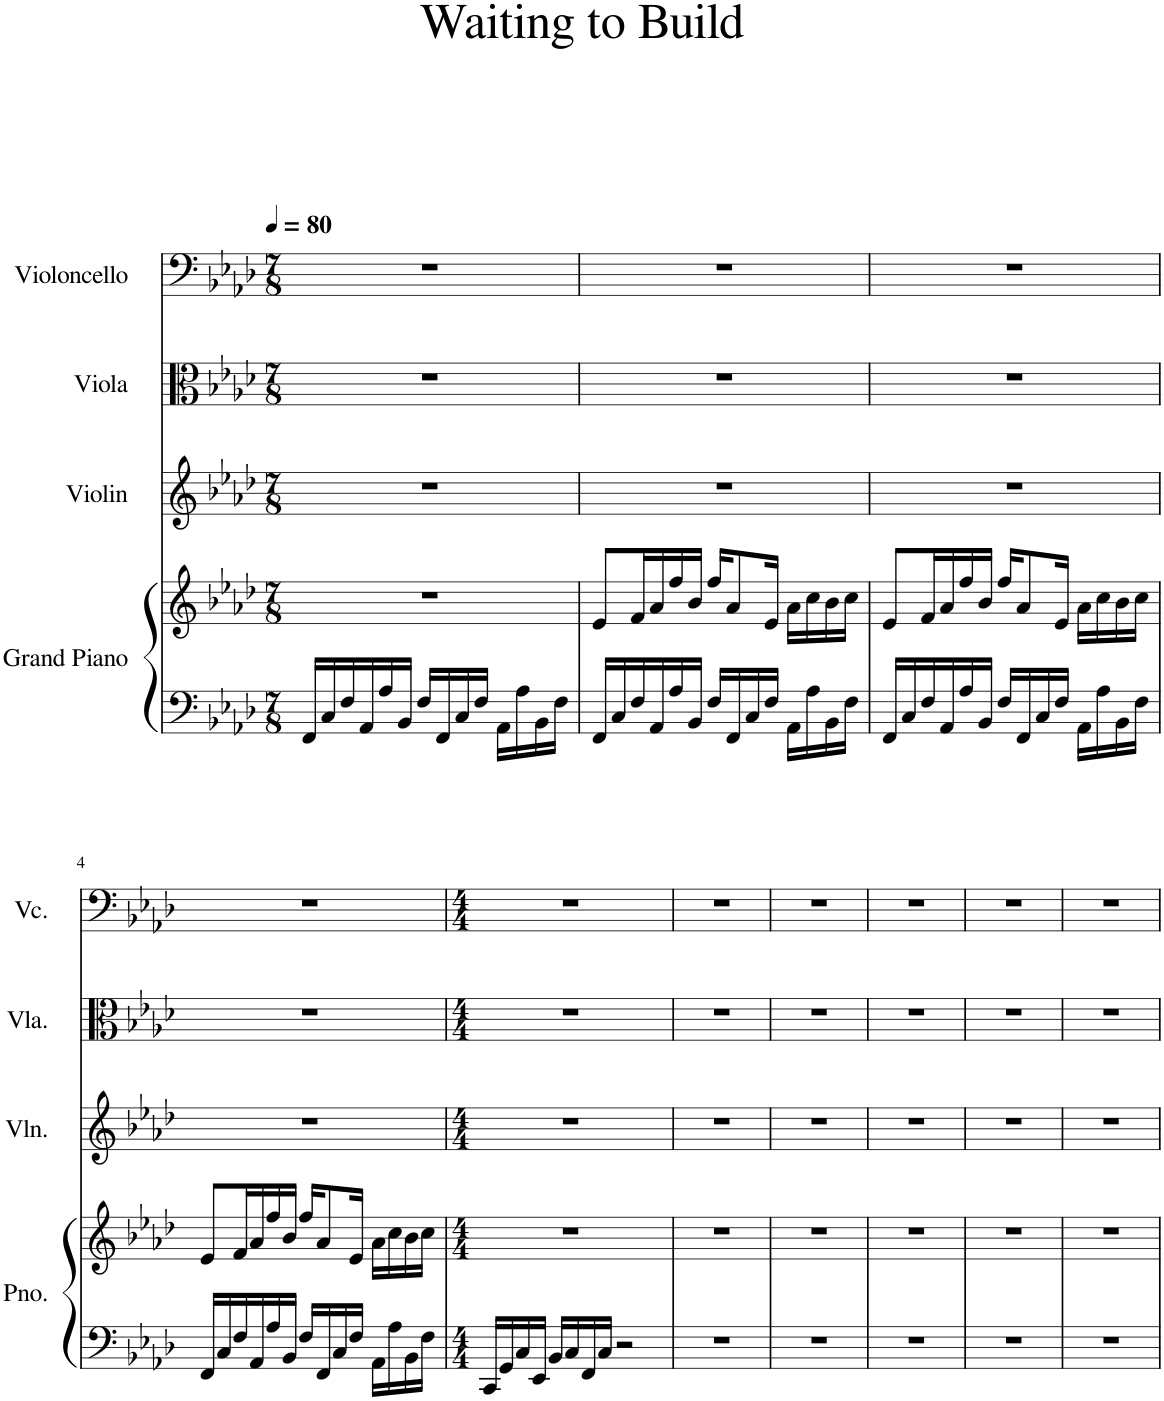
**kern	**kern	**kern	**kern	**kern
*part4	*part4	*part3	*part2	*part1
*staff5	*staff4	*staff3	*staff2	*staff1
*I"Grand Piano	*	*I"Violin	*I"Viola	*I"Violoncello
*I'Pno.	*	*I'Vln.	*I'Vla.	*I'Vc.
*clefF4	*clefG2	*clefG2	*clefC3	*clefF4
*k[b-e-a-d-]	*k[b-e-a-d-]	*k[b-e-a-d-]	*k[b-e-a-d-]	*k[b-e-a-d-]
*M7/8	*M7/8	*M7/8	*M7/8	*M7/8
*MM80	*MM80	*MM80	*MM80	*MM80
=1	=1	=1	=1	=1
16FF/LL	2..r	2..r	2..r	2..r
16C/	.	.	.	.
16F/	.	.	.	.
16AA-/	.	.	.	.
16A-/	.	.	.	.
16BB-/JJ	.	.	.	.
16F/LL	.	.	.	.
16FF/	.	.	.	.
16C/	.	.	.	.
16F/JJ	.	.	.	.
16AA-\LL	.	.	.	.
16A-\	.	.	.	.
16BB-\	.	.	.	.
16F\JJ	.	.	.	.
=2	=2	=2	=2	=2
16FF/LL	8e-/L	2..r	2..r	2..r
16C/	.	.	.	.
16F/	16f/L	.	.	.
16AA-/	16a-/	.	.	.
16A-/	16ff/	.	.	.
16BB-/JJ	16b-/JJ	.	.	.
16F/LL	16ff/KL	.	.	.
16FF/	8a-/	.	.	.
16C/	.	.	.	.
16F/JJ	16e-/Jk	.	.	.
16AA-\LL	16a-\LL	.	.	.
16A-\	16cc\	.	.	.
16BB-\	16b-\	.	.	.
16F\JJ	16cc\JJ	.	.	.
=3	=3	=3	=3	=3
16FF/LL	8e-/L	2..r	2..r	2..r
16C/	.	.	.	.
16F/	16f/L	.	.	.
16AA-/	16a-/	.	.	.
16A-/	16ff/	.	.	.
16BB-/JJ	16b-/JJ	.	.	.
16F/LL	16ff/KL	.	.	.
16FF/	8a-/	.	.	.
16C/	.	.	.	.
16F/JJ	16e-/Jk	.	.	.
16AA-\LL	16a-\LL	.	.	.
16A-\	16cc\	.	.	.
16BB-\	16b-\	.	.	.
16F\JJ	16cc\JJ	.	.	.
!!LO:LB:g=z
=4	=4	=4	=4	=4
16FF/LL	8e-/L	2..r	2..r	2..r
16C/	.	.	.	.
16F/	16f/L	.	.	.
16AA-/	16a-/	.	.	.
16A-/	16ff/	.	.	.
16BB-/JJ	16b-/JJ	.	.	.
16F/LL	16ff/KL	.	.	.
16FF/	8a-/	.	.	.
16C/	.	.	.	.
16F/JJ	16e-/Jk	.	.	.
16AA-\LL	16a-\LL	.	.	.
16A-\	16cc\	.	.	.
16BB-\	16b-\	.	.	.
16F\JJ	16cc\JJ	.	.	.
=5	=5	=5	=5	=5
*M4/4	*M4/4	*M4/4	*M4/4	*M4/4
16CC/LL	1r	1r	1r	1r
16GG/	.	.	.	.
16C/	.	.	.	.
16EE-/JJ	.	.	.	.
16BB-/LL	.	.	.	.
16C/	.	.	.	.
16FF/	.	.	.	.
16C/JJ	.	.	.	.
2r	.	.	.	.
=6	=6	=6	=6	=6
1r	1r	1r	1r	1r
=7	=7	=7	=7	=7
1r	1r	1r	1r	1r
=8	=8	=8	=8	=8
1r	1r	1r	1r	1r
=9	=9	=9	=9	=9
1r	1r	1r	1r	1r
=10	=10	=10	=10	=10
1r	1r	1r	1r	1r
=	=	=	=	=
*-	*-	*-	*-	*-
